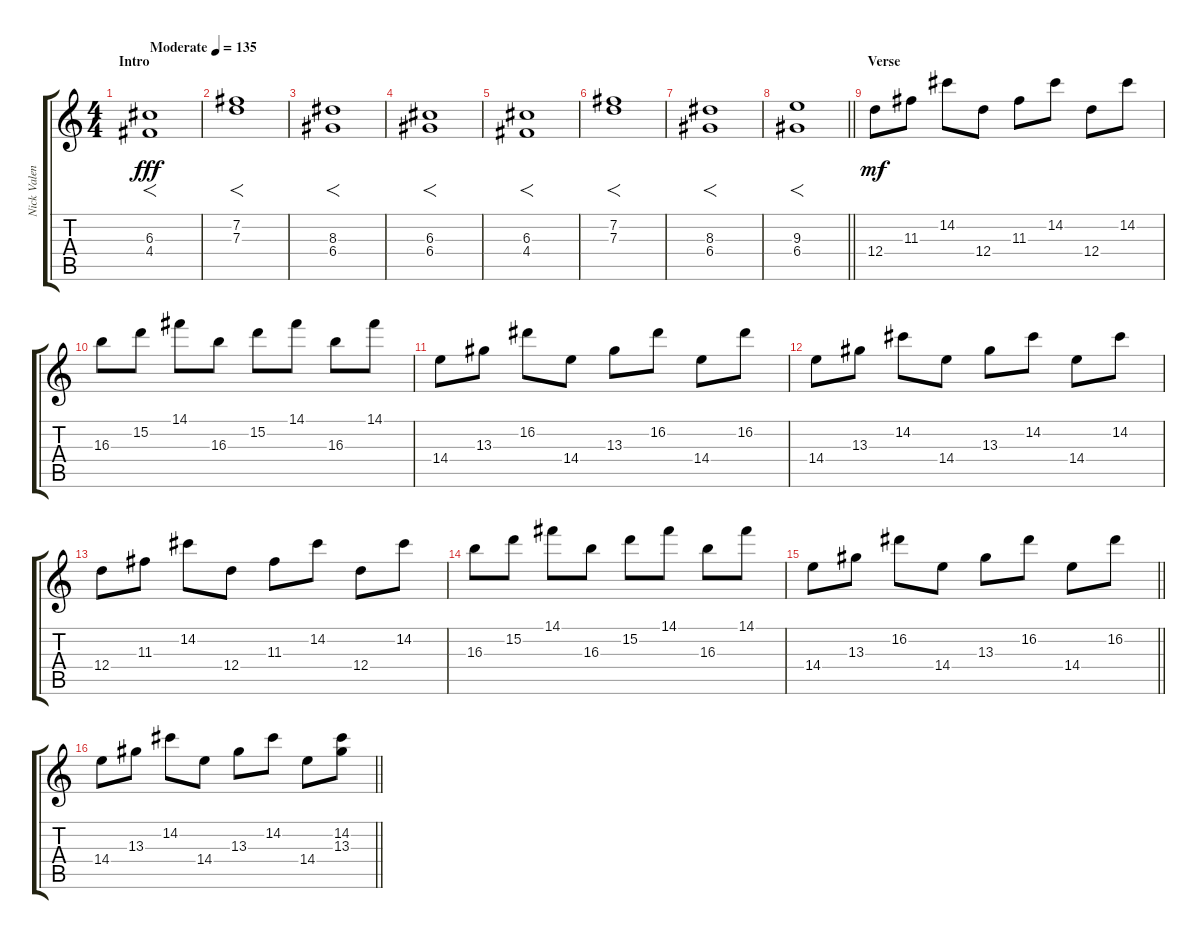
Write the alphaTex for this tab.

\track ("Nick Valensi" "Nick Valen") {instrument overdrivenguitar}
\staff {score tabs}
\tuning (E4 B3 G3 D3 A2 E2) {hide}
\ts (4 4)
\section ("" "Intro")
\tempo (135 "Moderate")
\clef g2
\ks c
(6.3 4.4).1{f dy fff instrument overdrivenguitar} |
(7.2 7.3).1{f} |
(8.3 6.4).1{f} |
(6.3 6.4).1{f} |
(6.3 4.4).1{f} |
(7.2 7.3).1{f} |
(8.3 6.4).1{f} |
\barLineRight lightlight
(9.3 6.4).1{f} |
\section ("" "Verse")
12.4.8{dy mf} 11.3.8 14.2.8 12.4.8 11.3.8 14.2.8 12.4.8{beam Down} 14.2.8{beam Down} |
16.3.8 15.2.8 14.1.8 16.3.8 15.2.8 14.1.8 16.3.8 14.1.8 |
14.4.8 13.3.8 16.2.8 14.4.8 13.3.8 16.2.8 14.4.8 16.2.8 |
14.4.8 13.3.8 14.2.8 14.4.8 13.3.8 14.2.8 14.4.8 14.2.8 |
12.4.8 11.3.8 14.2.8 12.4.8 11.3.8 14.2.8 12.4.8{beam Down} 14.2.8{beam Down} |
16.3.8 15.2.8 14.1.8 16.3.8 15.2.8 14.1.8 16.3.8 14.1.8 |
\barLineRight lightlight
14.4.8 13.3.8 16.2.8 14.4.8 13.3.8 16.2.8 14.4.8 16.2.8 |
\barLineRight lightlight
14.4.8 13.3.8 14.2.8 14.4.8 13.3.8 14.2.8 14.4.8 (14.2{sl} 13.3{sl}).8
